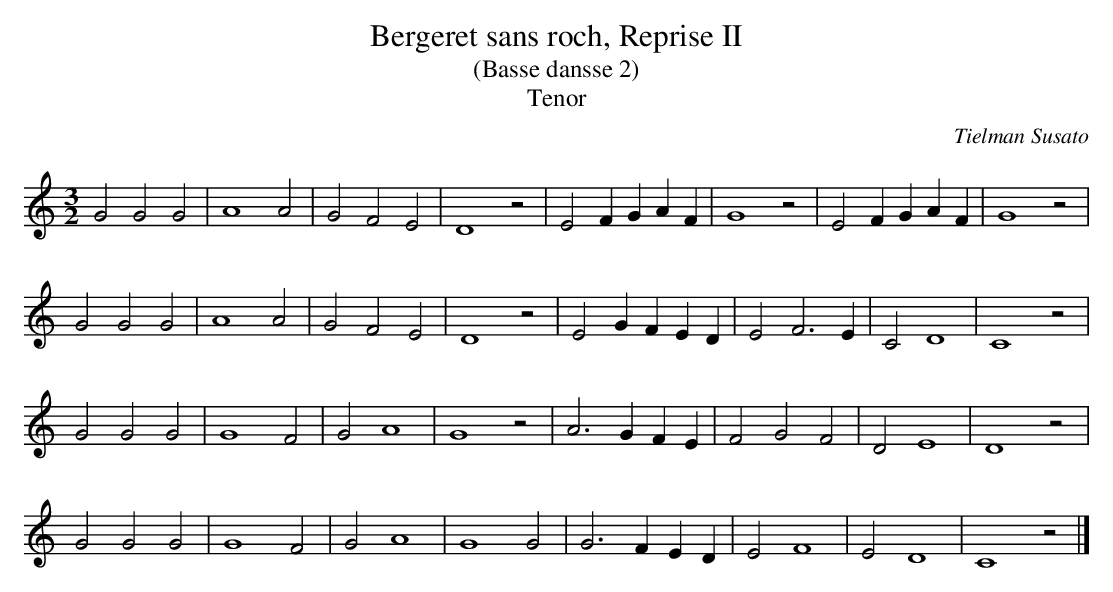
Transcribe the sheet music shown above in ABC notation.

X:1
T:Bergeret sans roch, Reprise II
T:(Basse dansse 2)
C:Tielman Susato
M:3/2
L:1/2
T: Tenor
K:C -8va
GGG|A2A|GFE|D2z|EF/2G/2A/2F/2|G2z|EF/2G/2A/2F/2|G2z|
GGG|A2A|GFE|D2z|EG/2F/2E/2D/2|EF>E|CD2|C2z|
GGG|G2F|GA2|G2z|A>G F/2E/2|FGF|DE2|D2z|
GGG|G2F|GA2|G2G|G>F E/2D/2|EF2|ED2|C2z|]
